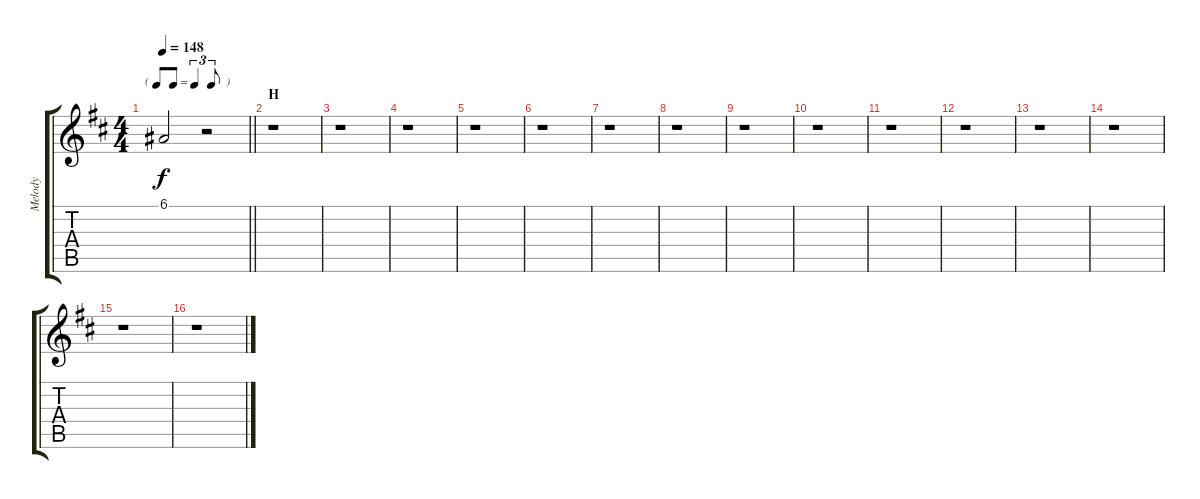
\track ("Melody" "Melody") {instrument fx4atmosphere}
\staff {score tabs}
\tuning (E4 B3 G3 D3 A2 E2) {hide}
\ts (4 4)
\tf triplet8th
\tempo 148
\clef g2
\barLineRight lightlight
\ks bminor
6.1{t}.2{dy f} r.2 |
\section ("" "H")
r.1 |
r.1 |
r.1 |
r.1 |
r.1 |
r.1 |
r.1 |
r.1 |
r.1 |
r.1 |
r.1 |
r.1 |
r.1 |
r.1 |
r.1
